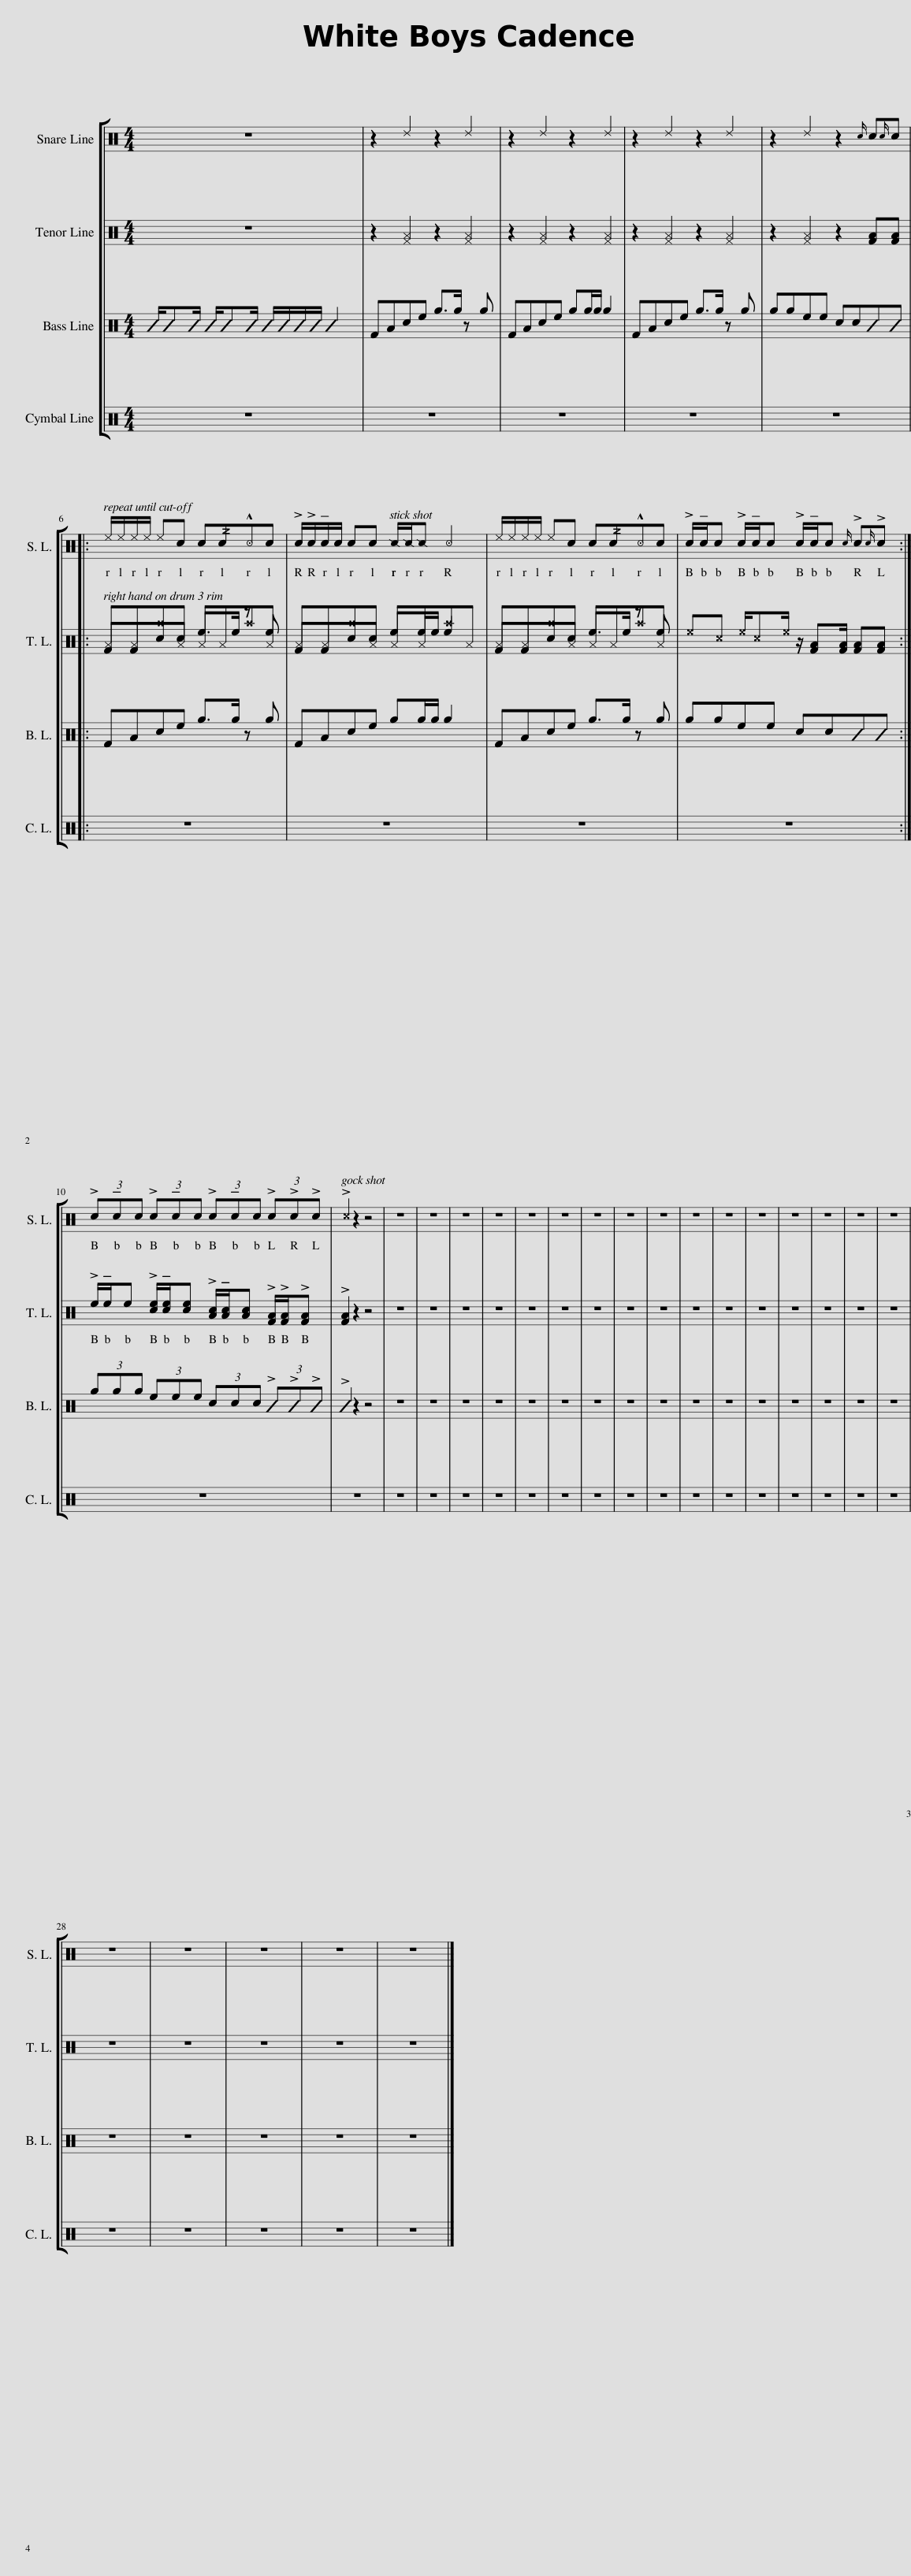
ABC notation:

X:1
%%score [ 1 ( 2 3 ) 4 ]
L:1/8
M:4/4
I:linebreak $
K:C
V:1 perc
K:none
V:2 perc
K:none
V:3 perc
K:none
V:4 perc
K:none
V:1
 z8 | z2 d2 z2 d2 | z2 d2 z2 d2 | z2 d2 z2 d2 | z2 d2 z2{c} c{c}c |:$ %5
 e/e/e/e/ ec cc!^!cc | !>!c/!>!c/!tenuto!c/c/ cc c/c/c c2 | e/e/e/e/ ec cc!^!cc | !>!c/!tenuto!c/c !>!c/!tenuto!c/c !>!c/!tenuto!c/c{c} !>!c{c}!>!c :|$ (3!>!c!tenuto!cc (3!>!c!tenuto!cc (3!>!c!tenuto!cc (3!>!c!>!c!>!c | %10
 !>!c2 z2 z4 | z8 | z8 | z8 | z8 | %15
 z8 | z8 | z8 | z8 | z8 | %20
 z8 | z8 | z8 | z8 | z8 | %25
 z8 | z8 |$ z8 | z8 | z8 | %30
 z8 | z8 |] %32
V:2
 z8 | z2 [^F^A]2 z2 [^F^A]2 | z2 [^F^A]2 z2 [^F^A]2 | z2 [^F^A]2 z2 [^F^A]2 | z2 [^F^A]2 z2 [FA][FA] |:$ %5
 FFcc e>e z e | FFcc ee/e/ e2 | FFcc e>e z e | ec e/ce/ z/ [FA][FA]/ [FA][FA] :|$ !>!e/!tenuto!e/e !>![ce]/!tenuto![ce]/[ce] !>![Ac]/!tenuto![Ac]/[Ac] !>![FA]/!>![FA]/!>![FA] | %10
 !>![FA]2 z2 z4 | z8 | z8 | z8 | z8 | %15
 z8 | z8 | z8 | z8 | z8 | %20
 z8 | z8 | z8 | z8 | z8 | %25
 z8 | z8 |$ z8 | z8 | z8 | %30
 z8 | z8 |] %32
V:3
 x8 | x8 | x8 | x8 | x8 |:$ %5
 ^A^Aa^A ^A^Aa^A | ^A^Aa^A ^A^Aa^A | ^A^Aa^A ^A^Aa^A | x8 :|$ x8 | %10
 x8 | x8 | x8 | x8 | x8 | %15
 x8 | x8 | x8 | x8 | x8 | %20
 x8 | x8 | x8 | x8 | x8 | %25
 x8 | x8 |$ x8 | x8 | x8 | %30
 x8 | x8 |] %32
V:4
 B/BB/ B/BB/ B/B/B/B/ B2 | FAce g>g z g | FAce gg/g/ g2 | FAce g>g z g | ggee ccBB |:$ %5
 FAce g>g z g | FAce gg/g/ g2 | FAce g>g z g | ggee ccBB :|$ (3ggg (3eee (3ccc (3!>!B!>!B!>!B | %10
 !>!B2 z2 z4 | z8 | z8 | z8 | z8 | %15
 z8 | z8 | z8 | z8 | z8 | %20
 z8 | z8 | z8 | z8 | z8 | %25
 z8 | z8 |$ z8 | z8 | z8 | %30
 z8 | z8 |] %32
